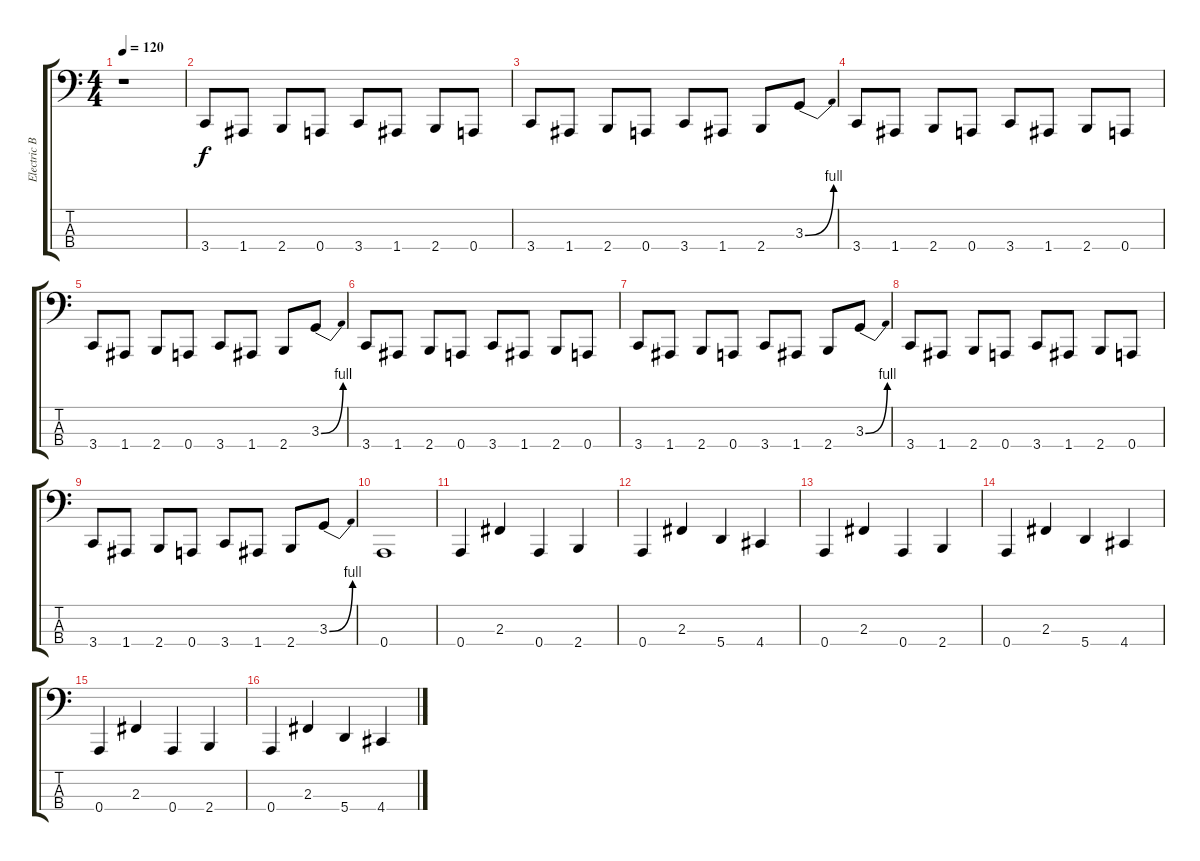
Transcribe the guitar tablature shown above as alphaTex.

\track ("Electric Bass" "Electric B") {instrument electricbassfinger}
\staff {score tabs}
\tuning (D2 A1 E1 A0) {hide}
\ts (4 4)
\tempo 120
\clef f4
\ks c
r.1{dy f instrument electricbassfinger} |
3.4.8 1.4.8 2.4.8 0.4.8 3.4.8 1.4.8 2.4.8 0.4.8 |
3.4.8 1.4.8 2.4.8 0.4.8 3.4.8 1.4.8 2.4.8 3.3{be (bend 0 0 60 4)}.8 |
3.4.8 1.4.8 2.4.8 0.4.8 3.4.8 1.4.8 2.4.8 0.4.8 |
3.4.8 1.4.8 2.4.8 0.4.8 3.4.8 1.4.8 2.4.8 3.3{be (bend 0 0 60 4)}.8 |
3.4.8 1.4.8 2.4.8 0.4.8 3.4.8 1.4.8 2.4.8 0.4.8 |
3.4.8 1.4.8 2.4.8 0.4.8 3.4.8 1.4.8 2.4.8 3.3{be (bend 0 0 60 4)}.8 |
3.4.8 1.4.8 2.4.8 0.4.8 3.4.8 1.4.8 2.4.8 0.4.8 |
3.4.8 1.4.8 2.4.8 0.4.8 3.4.8 1.4.8 2.4.8 3.3{be (bend 0 0 60 4)}.8 |
0.4.1 |
0.4.4 2.3.4 0.4.4 2.4.4 |
0.4.4 2.3.4 5.4.4 4.4.4 |
0.4.4 2.3.4 0.4.4 2.4.4 |
0.4.4 2.3.4 5.4.4 4.4.4 |
0.4.4 2.3.4 0.4.4 2.4.4 |
0.4.4 2.3.4 5.4.4 4.4.4
